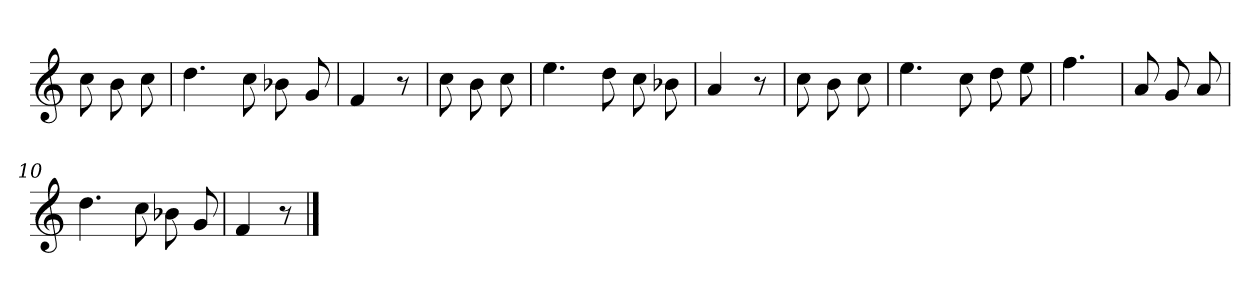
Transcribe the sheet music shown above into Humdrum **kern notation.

**kern
*part1
*staff1
*clefG2
*k[]
=
8cc
8b
8cc
=1
4.dd
8cc
8b-X
8g
=2
4f
8r
=3
8cc
8b
8cc
=4
4.ee
8dd
8cc
8b-X
=5
4a
8r
=6
8cc
8b
8cc
=7
4.ee
8cc
8dd
8ee
=8
4.ff
=9
8a
8g
8a
=10
4.dd
8cc
8b-X
8g
=11
4f
8r
==
*-
